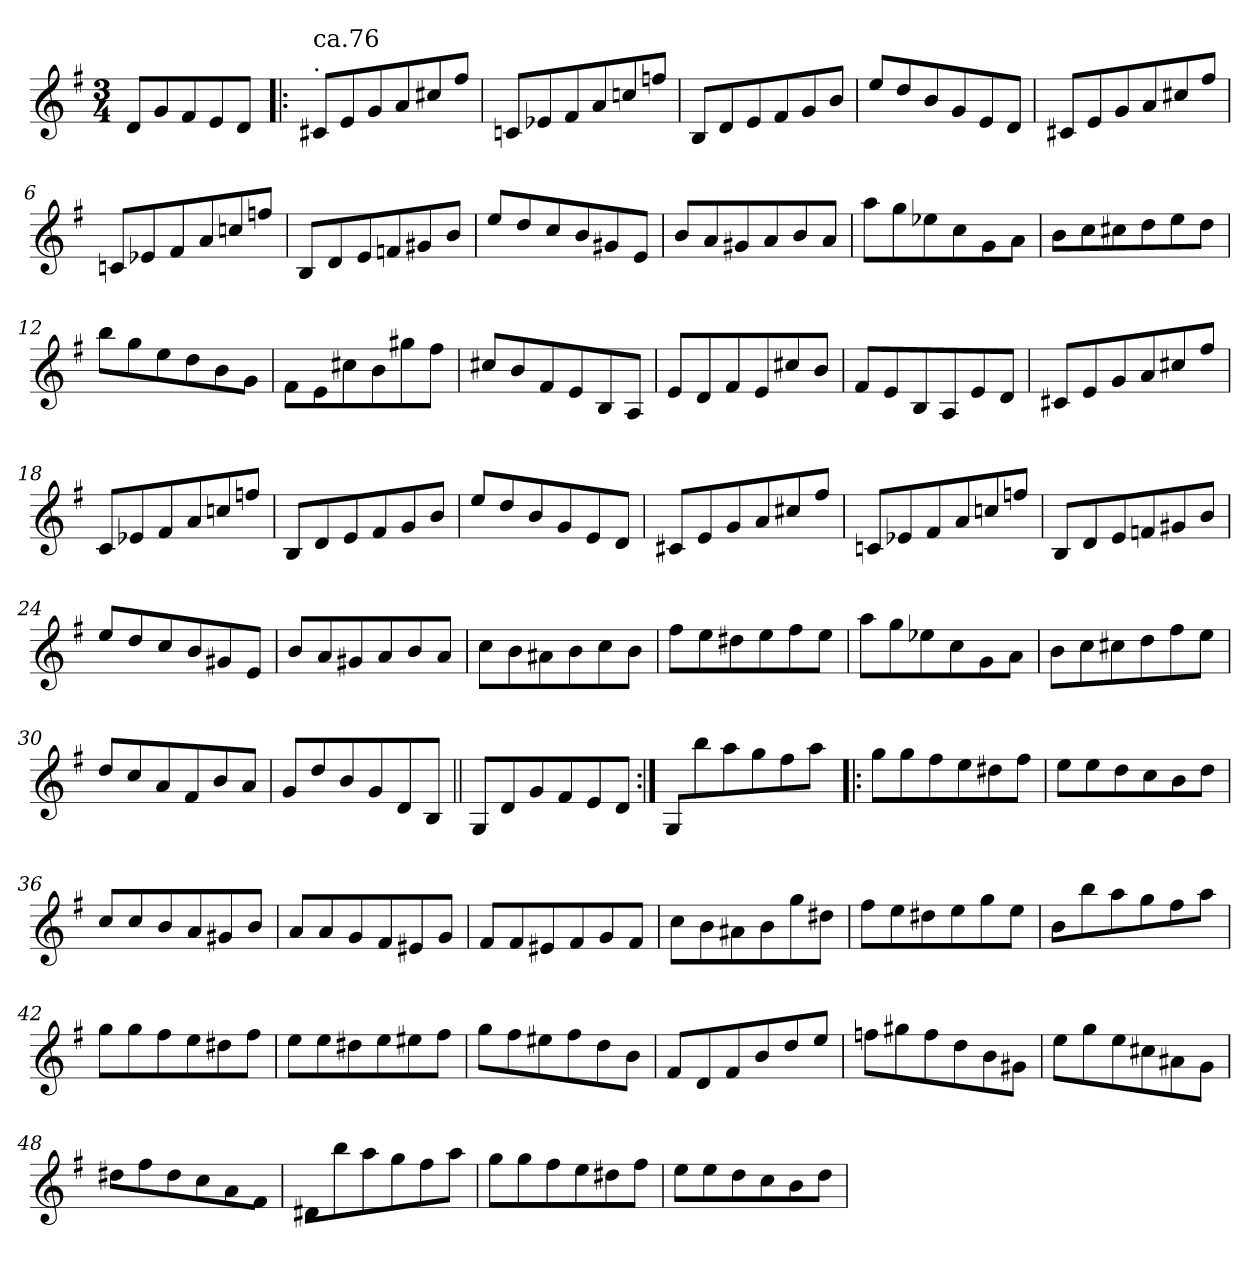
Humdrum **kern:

**kern
*part1
*staff1
*clefG2
*k[f#]
*G:
*M3/4
=
8d/L
8g/
8f#/
8e/
8d/J
=1!|:
*^
!LO:TX:a:t=.	!
!LO:TX:a:t=ca.76	!
8c#X/L	2.ryy
8e/	.
8g/	.
8a/	.
8cc#X/	.
8ff#/J	.
=2	=2
8cn/L	2.ryy
8e-X/	.
8f#/	.
8a/	.
8ccn/	.
8ffn/J	.
=3	=3
8B/L	2.ryy
8d/	.
8e/	.
8f#/	.
8g/	.
8b/J	.
=4	=4
8ee/L	2.ryy
8dd/	.
8b/	.
8g/	.
8e/	.
8d/J	.
!!LO:LB:g=z	!!
=5	=5
8c#X/L	2.ryy
8e/	.
8g/	.
8a/	.
8cc#X/	.
8ff#/J	.
=6	=6
8cn/L	2.ryy
8e-X/	.
8f#/	.
8a/	.
8ccn/	.
8ffn/J	.
=7	=7
8B/L	2.ryy
8d/	.
8e/	.
8fn/	.
8g#X/	.
8b/J	.
=8	=8
8ee/L	2.ryy
8dd/	.
8cc/	.
8b/	.
8g#X/	.
8e/J	.
=9	=9
8b/L	2.ryy
8a/	.
8g#X/	.
8a/	.
8b/	.
8a/J	.
!!LO:LB:g=z	!!
=10	=10
8aa\L	2.ryy
8gg\	.
8ee-X\	.
8cc\	.
8g\	.
8a\J	.
=11	=11
8b\L	2.ryy
8cc\	.
8cc#X\	.
8dd\	.
8ee\	.
8dd\J	.
=12	=12
8bb\L	2.ryy
8gg\	.
8ee\	.
8dd\	.
8b\	.
8g\J	.
=13	=13
8f#\L	2.ryy
8e\	.
8cc#X\	.
8b\	.
8gg#X\	.
8ff#\J	.
=14	=14
8cc#X/L	2.ryy
8b/	.
8f#/	.
8e/	.
8B/	.
8A/J	.
!!LO:LB:g=z	!!
=15	=15
8e/L	2.ryy
8d/	.
8f#/	.
8e/	.
8cc#X/	.
8b/J	.
=16	=16
8f#/L	2.ryy
8e/	.
8B/	.
8A/	.
8e/	.
8d/J	.
=17	=17
8c#X/L	2.ryy
8e/	.
8g/	.
8a/	.
8cc#X/	.
8ff#/J	.
=18	=18
8c/L	2.ryy
8e-X/	.
8f#/	.
8a/	.
8ccn/	.
8ffn/J	.
=19	=19
8B/L	2.ryy
8d/	.
8e/	.
8f#/	.
8g/	.
8b/J	.
=20	=20
8ee/L	2.ryy
8dd/	.
8b/	.
8g/	.
8e/	.
8d/J	.
!!LO:LB:g=z	!!
=21	=21
8c#X/L	2.ryy
8e/	.
8g/	.
8a/	.
8cc#X/	.
8ff#/J	.
=22	=22
8cn/L	2.ryy
8e-X/	.
8f#/	.
8a/	.
8ccn/	.
8ffn/J	.
=23	=23
8B/L	2.ryy
8d/	.
8e/	.
8fn/	.
8g#X/	.
8b/J	.
=24	=24
8ee/L	2.ryy
8dd/	.
8cc/	.
8b/	.
8g#X/	.
8e/J	.
=25	=25
8b/L	2.ryy
8a/	.
8g#X/	.
8a/	.
8b/	.
8a/J	.
!!LO:LB:g=z	!!
=26	=26
8cc\L	2.ryy
8b\	.
8a#X\	.
8b\	.
8cc\	.
8b\J	.
=27	=27
8ff#\L	2.ryy
8ee\	.
8dd#X\	.
8ee\	.
8ff#\	.
8ee\J	.
=28	=28
8aa\L	2.ryy
8gg\	.
8ee-X\	.
8cc\	.
8g\	.
8a\J	.
=29	=29
8b\L	2.ryy
8cc\	.
8cc#X\	.
8dd\	.
8ff#\	.
8ee\J	.
=30	=30
8dd/L	2.ryy
8cc/	.
8a/	.
8f#/	.
8b/	.
8a/J	.
!!LO:LB:g=z	!!
=31	=31
8g/L	2.ryy
8dd/	.
8b/	.
8g/	.
8d/	.
8B/J	.
=32||	=32||
8G/L	2.ryy
8d/	.
8g/	.
8f#/	.
8e/	.
8d/J	.
=33:|!	=33:|!
8G/L	2.ryy
8bb\	.
8aa\	.
8gg\	.
8ff#\	.
8aa\J	.
=34!|:	=34!|:
8gg\L	2.ryy
8gg\	.
8ff#\	.
8ee\	.
8dd#X\	.
8ff#\J	.
=35	=35
8ee\L	2.ryy
8ee\	.
8dd\	.
8cc\	.
8b\	.
8dd\J	.
!!LO:LB:g=z	!!
=36	=36
8cc/L	2.ryy
8cc/	.
8b/	.
8a/	.
8g#X/	.
8b/J	.
=37	=37
8a/L	2.ryy
8a/	.
8g/	.
8f#/	.
8e#X/	.
8g/J	.
=38	=38
8f#/L	2.ryy
8f#/	.
8e#X/	.
8f#/	.
8g/	.
8f#/J	.
=39	=39
8cc\L	2.ryy
8b\	.
8a#X\	.
8b\	.
8gg\	.
8dd#X\J	.
=40	=40
8ff#\L	2.ryy
8ee\	.
8dd#X\	.
8ee\	.
8gg\	.
8ee\J	.
!!LO:LB:g=z	!!
=41	=41
8b\L	2.ryy
8bb\	.
8aa\	.
8gg\	.
8ff#\	.
8aa\J	.
=42	=42
8gg\L	2.ryy
8gg\	.
8ff#\	.
8ee\	.
8dd#X\	.
8ff#\J	.
=43	=43
8ee\L	2.ryy
8ee\	.
8dd#X\	.
8ee\	.
8ee#X\	.
8ff#\J	.
=44	=44
8gg\L	2.ryy
8ff#\	.
8ee#X\	.
8ff#\	.
8dd\	.
8b\J	.
=45	=45
8f#/L	2.ryy
8d/	.
8f#/	.
8b/	.
8dd/	.
8ee/J	.
!!LO:LB:g=z	!!
=46	=46
8ffn\L	2.ryy
8gg#X\	.
8ff\	.
8dd\	.
8b\	.
8g#X\J	.
=47	=47
8ee\L	2.ryy
8gg\	.
8ee\	.
8cc#X\	.
8a#X\	.
8g\J	.
=48	=48
8dd#X\L	2.ryy
8ff#\	.
8dd#\	.
8cc\	.
8a\	.
8f#\J	.
=49	=49
8d#X\L	2.ryy
8bb\	.
8aa\	.
8gg\	.
8ff#\	.
8aa\J	.
=50	=50
8gg\L	2.ryy
8gg\	.
8ff#\	.
8ee\	.
8dd#X\	.
8ff#\J	.
!!LO:PB:g=z	!!
=51	=51
8ee\L	2.ryy
8ee\	.
8dd\	.
8cc\	.
8b\	.
8dd\J	.
*v	*v
=
*-
